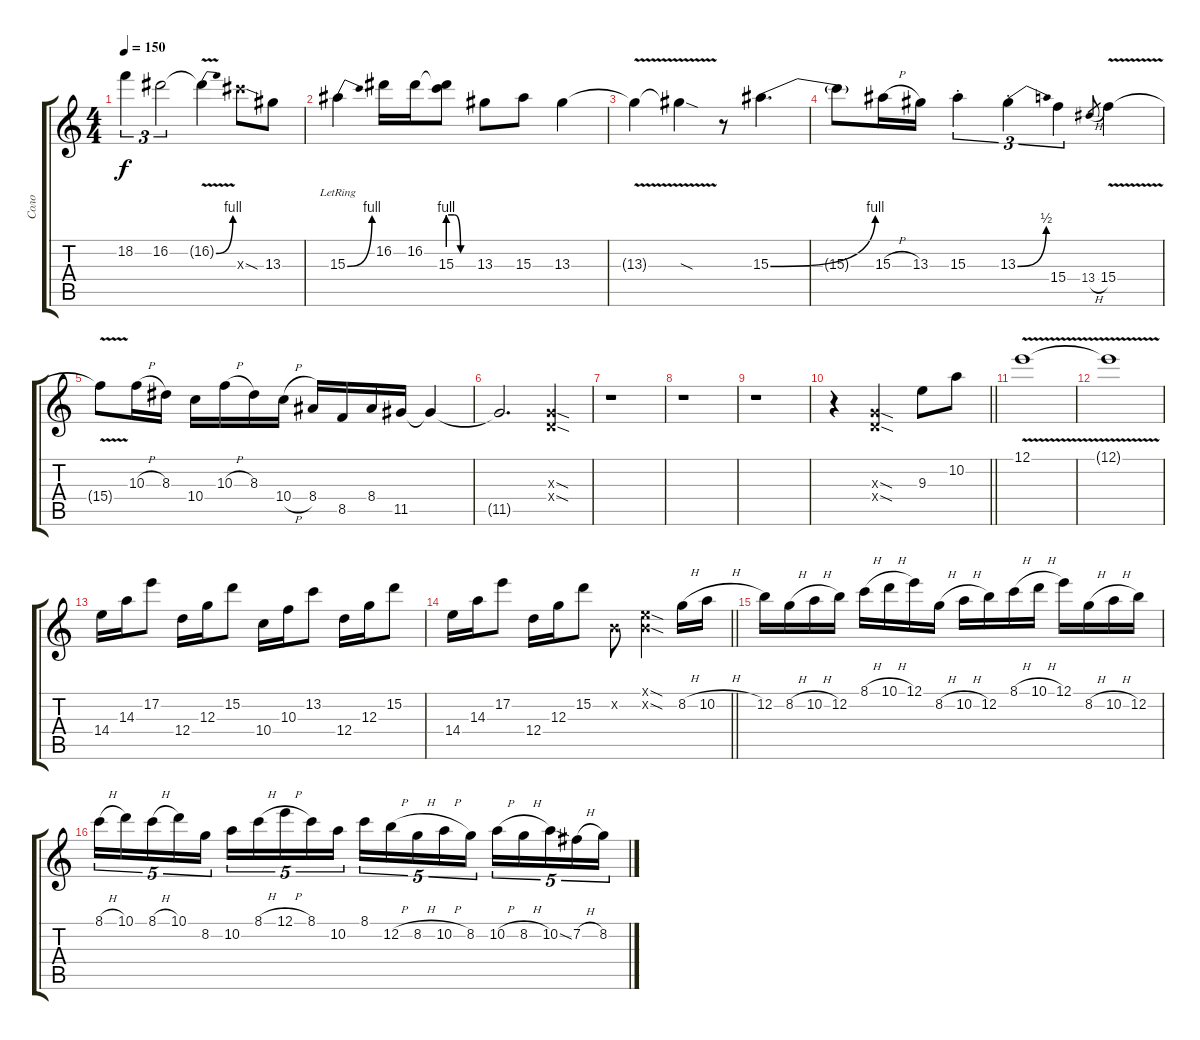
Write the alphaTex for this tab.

\track ("Соло" "Соло") {instrument distortionguitar}
\staff {score tabs}
\tuning (E4 B3 G3 D3 A2 E2) {hide}
\ts (4 4)
\tempo 150
\clef g2
\ks c
18.2.4{tu (3 2) dy f} 16.2.2{tu (3 2)} 16.2{be (bend 0 0 60 4) v t}.4 18.3{sod x}.8 13.3.8 |
15.3{be (bend 0 0 60 4) lr}.4 16.2.16 16.2.16 (16.2{t} 15.3{be (custom 0 4 15 4 30 0 60 0)}).8 13.3.8 15.3.8 13.3.4 |
13.3{v t}.4 13.3{sod t}.4 r.8 15.3{be (bend 0 0 60 4)}.4{d} |
15.3{t}.8 15.3{h}.16 13.3.16 15.3{st}.4{tu (3 2)} 13.3{be (bend 0 0 60 2) st}.4{tu (3 2)} 15.4.4{tu (3 2)} 13.4{h}.8{gr} 15.4{v}.4 |
15.4{t}.8 10.3{h}.16 8.3.16 10.4.16 10.3{h}.16 8.3.16 10.4{h}.16 8.4.16 8.5.16 8.4.16 11.5.16 11.5{t}.4 |
11.5{t}.2{d} (0.3{sod x} 0.4{sod x}).4 |
r.1 |
r.1 |
r.1 |
\barLineRight lightlight
r.4 (0.3{sod x} 0.4{sod x}).2 9.3.8 10.2.8 |
12.1{v}.1 |
12.1{t}.1 |
14.4.16 14.3.16 17.2.8 12.4.16 12.3.16 15.2.8 10.4.16 10.3.16 13.2.8 12.4.16 12.3.16 15.2.8 |
\barLineRight lightlight
14.4.16 14.3.16 17.2.8 12.4.16 12.3.16 15.2.8 0.2{x}.8 (0.1{sod x} 0.2{sod x}).4 8.2{h}.16 10.2{h}.16 |
12.2.16 8.2{h}.16 10.2{h}.16 12.2.16 8.1{h}.16 10.1{h}.16 12.1.16 8.2{h}.16 10.2{h}.16 12.2.16 8.1{h}.16 10.1{h}.16 12.1.16 8.2{h}.16 10.2{h}.16 12.2.16 |
8.1{h}.16{tu (5 4)} 10.1.16{tu (5 4)} 8.1{h}.16{tu (5 4)} 10.1.16{tu (5 4)} 8.2.16{tu (5 4)} 10.2.16{tu (5 4)} 8.1{h}.16{tu (5 4)} 12.1{h}.16{tu (5 4)} 8.1.16{tu (5 4)} 10.2.16{tu (5 4)} 8.1.16{tu (5 4)} 12.2{h}.16{tu (5 4)} 8.2{h}.16{tu (5 4)} 10.2{h}.16{tu (5 4)} 8.2.16{tu (5 4)} 10.2{h}.16{tu (5 4)} 8.2{h}.16{tu (5 4)} 10.2{sod}.16{tu (5 4)} 7.2{h}.16{tu (5 4)} 8.2.16{tu (5 4)}
